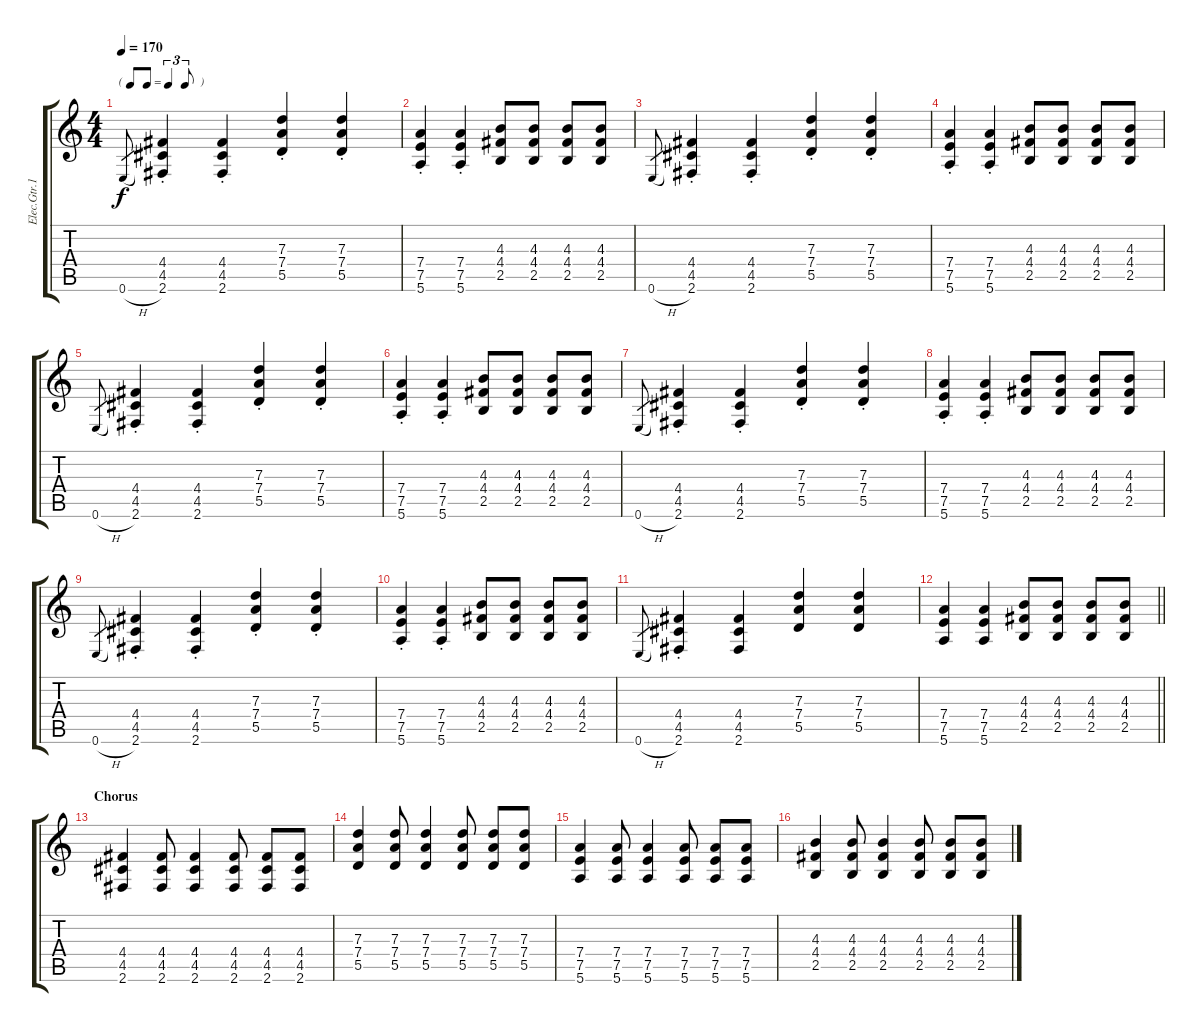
\track ("Elec.Gtr.1 (Rythm)" "Elec.Gtr.1") {instrument distortionguitar}
\staff {score tabs}
\tuning (E4 B3 G3 D3 A2 E2) {hide}
\ts (4 4)
\tf triplet8th
\tempo 170
\clef g2
\ks c
0.6{h}.8{gr dy f} (4.4{st} 4.5{st} 2.6{st}).4 (4.4{st} 4.5{st} 2.6{st}).4 (7.3{st} 7.4{st} 5.5{st}).4 (7.3{st} 7.4{st} 5.5{st}).4 |
(7.4{st} 7.5{st} 5.6{st}).4 (7.4{st} 7.5{st} 5.6{st}).4 (4.3 4.4 2.5).8 (4.3 4.4 2.5).8 (4.3 4.4 2.5).8 (4.3 4.4 2.5).8 |
0.6{h}.8{gr} (4.4{st} 4.5{st} 2.6{st}).4 (4.4{st} 4.5{st} 2.6{st}).4 (7.3{st} 7.4{st} 5.5{st}).4 (7.3{st} 7.4{st} 5.5{st}).4 |
(7.4{st} 7.5{st} 5.6{st}).4 (7.4{st} 7.5{st} 5.6{st}).4 (4.3 4.4 2.5).8 (4.3 4.4 2.5).8 (4.3 4.4 2.5).8 (4.3 4.4 2.5).8 |
0.6{h}.8{gr} (4.4{st} 4.5{st} 2.6{st}).4 (4.4{st} 4.5{st} 2.6{st}).4 (7.3{st} 7.4{st} 5.5{st}).4 (7.3{st} 7.4{st} 5.5{st}).4 |
(7.4{st} 7.5{st} 5.6{st}).4 (7.4{st} 7.5{st} 5.6{st}).4 (4.3 4.4 2.5).8 (4.3 4.4 2.5).8 (4.3 4.4 2.5).8 (4.3 4.4 2.5).8 |
0.6{h}.8{gr} (4.4{st} 4.5{st} 2.6{st}).4 (4.4{st} 4.5{st} 2.6{st}).4 (7.3{st} 7.4{st} 5.5{st}).4 (7.3{st} 7.4{st} 5.5{st}).4 |
(7.4{st} 7.5{st} 5.6{st}).4 (7.4{st} 7.5{st} 5.6{st}).4 (4.3 4.4 2.5).8 (4.3 4.4 2.5).8 (4.3 4.4 2.5).8 (4.3 4.4 2.5).8 |
0.6{h}.8{gr} (4.4{st} 4.5{st} 2.6{st}).4 (4.4{st} 4.5{st} 2.6{st}).4 (7.3{st} 7.4{st} 5.5{st}).4 (7.3{st} 7.4{st} 5.5{st}).4 |
(7.4{st} 7.5{st} 5.6{st}).4 (7.4{st} 7.5{st} 5.6{st}).4 (4.3 4.4 2.5).8 (4.3 4.4 2.5).8 (4.3 4.4 2.5).8 (4.3 4.4 2.5).8 |
0.6{h}.8{gr} (4.4{st} 4.5{st} 2.6{st}).4 (4.4 4.5 2.6).4 (7.3 7.4 5.5).4 (7.3 7.4 5.5).4 |
\barLineRight lightlight
(7.4 7.5 5.6).4 (7.4 7.5 5.6).4 (4.3 4.4 2.5).8 (4.3 4.4 2.5).8 (4.3 4.4 2.5).8 (4.3 4.4 2.5).8 |
\section ("" "Chorus")
(4.4 4.5 2.6).4 (4.4 4.5 2.6).8 (4.4 4.5 2.6).4 (4.4 4.5 2.6).8 (4.4 4.5 2.6).8 (4.4 4.5 2.6).8 |
(7.3 7.4 5.5).4 (7.3 7.4 5.5).8 (7.3 7.4 5.5).4 (7.3 7.4 5.5).8 (7.3 7.4 5.5).8 (7.3 7.4 5.5).8 |
(7.4 7.5 5.6).4 (7.4 7.5 5.6).8 (7.4 7.5 5.6).4 (7.4 7.5 5.6).8 (7.4 7.5 5.6).8 (7.4 7.5 5.6).8 |
(4.3 4.4 2.5).4 (4.3 4.4 2.5).8 (4.3 4.4 2.5).4 (4.3 4.4 2.5).8 (4.3 4.4 2.5).8 (4.3 4.4 2.5).8
